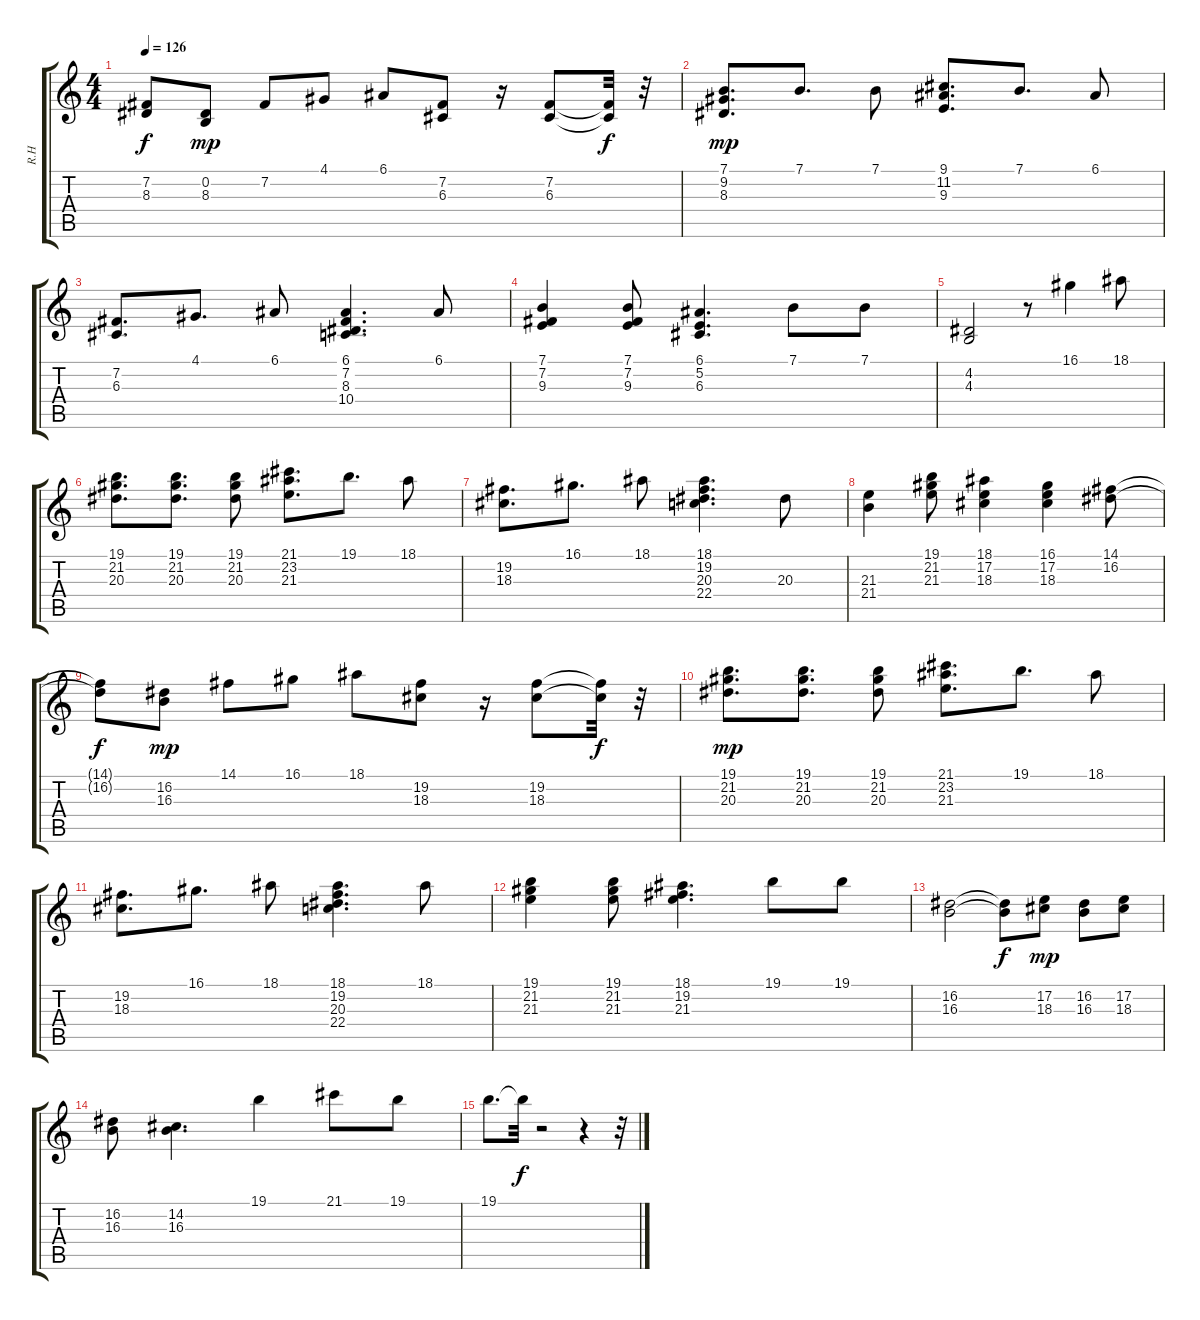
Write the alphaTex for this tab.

\track ("R.H" "R.H") {instrument acousticgrandpiano}
\staff {score tabs}
\tuning (E4 B3 G3 D3 A2 E2) {hide}
\ts (4 4)
\tempo 126
\clef g2
\ks c
(7.2{t} 8.3{t}).8{dy f} (0.2 8.3).8{dy mp} 7.2.8 4.1.8 6.1.8 (7.2 6.3).8 r.16 (7.2 6.3).8 (7.2{t} 6.3{t}).32{dy f} r.32 |
(7.1 9.2 8.3).8{d dy mp} 7.1.8{d} 7.1.8 (9.1 11.2 9.3).8{d} 7.1.8{d} 6.1.8 |
(7.2 6.3).8{d} 4.1.8{d} 6.1.8 (6.1 7.2 8.3 10.4).4{d} 6.1.8 |
(7.1 7.2 9.3).4 (7.1 7.2 9.3).8 (6.1 5.2 6.3).4{d} 7.1.8 7.1.8 |
(4.2 4.3).2 r.8 16.1.4 18.1.8 |
(19.1 21.2 20.3).8{d} (19.1 21.2 20.3).8{d} (19.1 21.2 20.3).8 (21.1 23.2 21.3).8{d} 19.1.8{d} 18.1.8 |
(19.2 18.3).8{d} 16.1.8{d} 18.1.8 (18.1 19.2 20.3 22.4).4{d} 20.3.8 |
(21.3 21.4).4 (19.1 21.2 21.3).8 (18.1 17.2 18.3).4 (16.1 17.2 18.3).4 (14.1 16.2).8 |
(14.1{t} 16.2{t}).8{dy f} (16.2 16.3).8{dy mp} 14.1.8 16.1.8 18.1.8 (19.2 18.3).8 r.16 (19.2 18.3).8 (19.2{t} 18.3{t}).32{dy f} r.32 |
(19.1 21.2 20.3).8{d dy mp} (19.1 21.2 20.3).8{d} (19.1 21.2 20.3).8 (21.1 23.2 21.3).8{d} 19.1.8{d} 18.1.8 |
(19.2 18.3).8{d} 16.1.8{d} 18.1.8 (18.1 19.2 20.3 22.4).4{d} 18.1.8 |
(19.1 21.2 21.3).4 (19.1 21.2 21.3).8 (18.1 19.2 21.3).4{d} 19.1.8 19.1.8 |
(16.2 16.3).2 (16.2{t} 16.3{t}).8{dy f} (17.2 18.3).8{dy mp} (16.2 16.3).8 (17.2 18.3).8 |
(16.2 16.3).8 (14.2 16.3).4{d} 19.1.4 21.1.8 19.1.8 |
19.1.8{d} 19.1{t}.32{dy f} r.2 r.4 r.32
